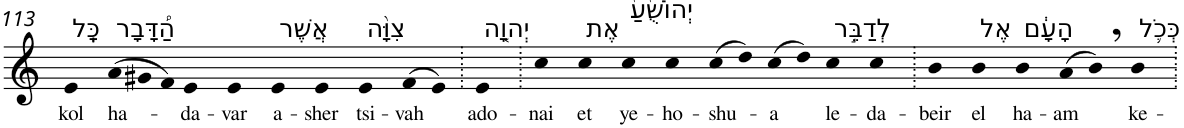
**kern	**text
*part1	*part1
*staff1	*staff1
*I"Piano	*
*I'Pno	*
!!LO:PB:g=z
*clefG2	*
*k[]	*
=113	=113
!LO:TX:a:t=כָּֽל	!
!	!LO:LY:b
4e	kol
*Xtuplet	*
!LO:TX:a:t=הַ֠דָּבָר	!
!	!LO:LY:b
(>12a	ha-
12g#X	.
12f)	.
!	!LO:LY:b
4e	-da-
!	!LO:LY:b
4e	-var
!LO:TX:a:t=אֲשֶׁר	!
!	!LO:LY:b
4e	a-
!	!LO:LY:b
4e	-sher
!LO:TX:a:t=צִוָּ֨ה	!
!	!LO:LY:b
4e	tsi-
!	!LO:LY:b
(>8f	-vah
8e)	.
=114.	=114.
!LO:TX:a:t=יְהוָ֤ה	!
!	!LO:LY:b
4e	ado-
=115.	=115.
!	!LO:LY:b
4cc	-nai
!LO:TX:a:t=אֶת	!
!	!LO:LY:b
4cc	et
!LO:TX:a:t=יְהוֹשֻׁ֙עַ֙	!
!	!LO:LY:b
4cc	ye-
!	!LO:LY:b
4cc	-ho-
!	!LO:LY:b
(>8cc	-shu-
8dd)	.
!	!LO:LY:b
(>8cc	-a
8dd)	.
!LO:TX:a:t=לְדַבֵּ֣ר	!
!	!LO:LY:b
4cc	le-
!	!LO:LY:b
4cc	-da-
=116.	=116.
!	!LO:LY:b
4b	-beir
!LO:TX:a:t=אֶל	!
!	!LO:LY:b
4b	el
!LO:TX:a:t=הָעָ֔ם	!
!	!LO:LY:b
4b	ha-
!	!LO:LY:b
(>8a	-am
8b,)	.
!LO:TX:a:t=כְּכֹ֛ל	!
!	!LO:LY:b
4b	ke-
=.	=.
*-	*-
